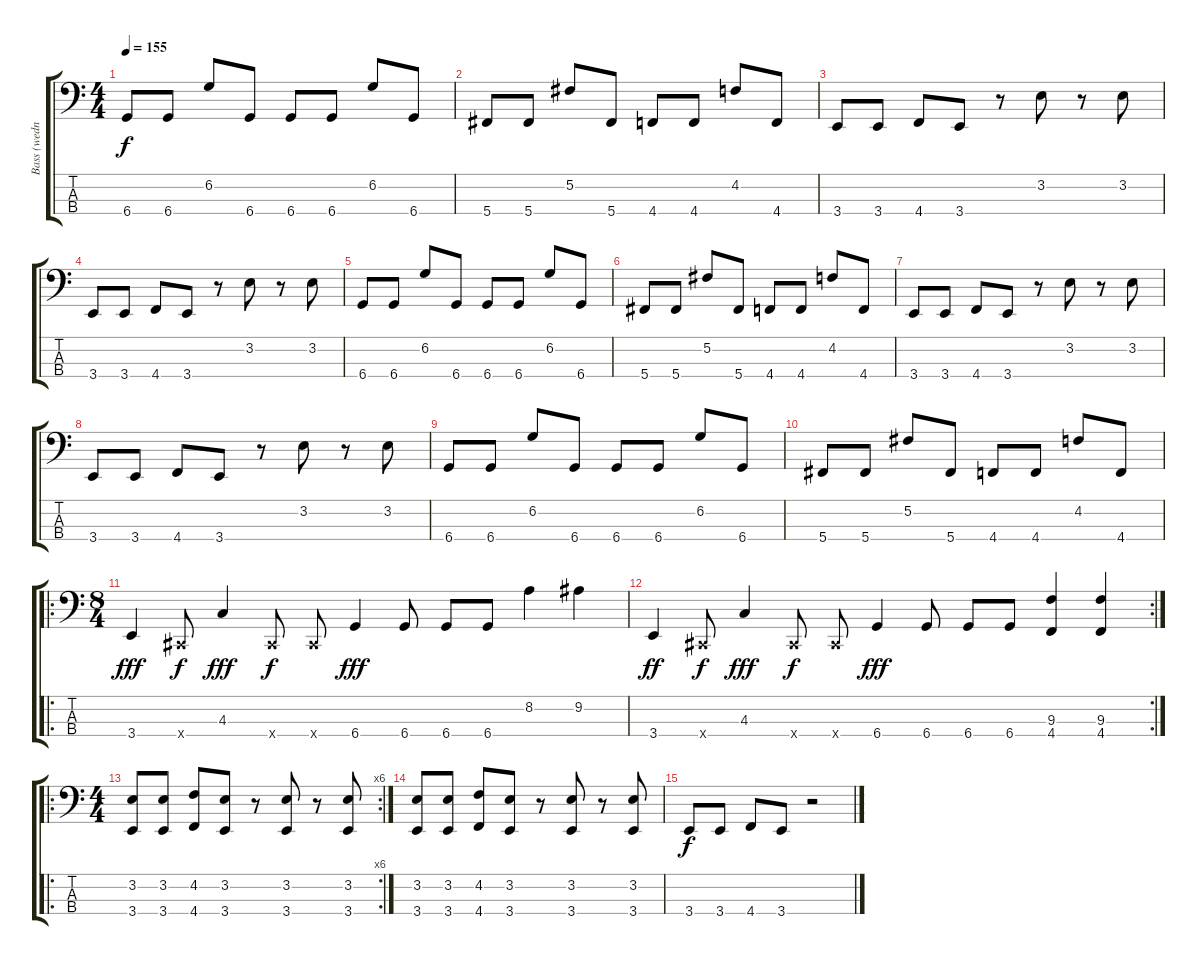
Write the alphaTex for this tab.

\track ("Bass (wednesday 13 on album)" "Bass (wedn") {instrument electricbassfinger}
\staff {score tabs}
\tuning (Gb2 Db2 Ab1 Db1) {hide}
\ts (4 4)
\tempo 155
\clef f4
\ks c
6.4.8{dy f} 6.4.8 6.2.8 6.4.8 6.4.8 6.4.8 6.2.8 6.4.8 |
5.4.8 5.4.8 5.2.8 5.4.8 4.4.8 4.4.8 4.2.8 4.4.8 |
3.4.8 3.4.8 4.4.8 3.4.8 r.8 3.2.8 r.8 3.2.8 |
3.4.8 3.4.8 4.4.8 3.4.8 r.8 3.2.8 r.8 3.2.8 |
6.4.8 6.4.8 6.2.8 6.4.8 6.4.8 6.4.8 6.2.8 6.4.8 |
5.4.8 5.4.8 5.2.8 5.4.8 4.4.8 4.4.8 4.2.8 4.4.8 |
3.4.8 3.4.8 4.4.8 3.4.8 r.8 3.2.8 r.8 3.2.8 |
3.4.8 3.4.8 4.4.8 3.4.8 r.8 3.2.8 r.8 3.2.8 |
6.4.8 6.4.8 6.2.8 6.4.8 6.4.8 6.4.8 6.2.8 6.4.8 |
5.4.8 5.4.8 5.2.8 5.4.8 4.4.8 4.4.8 4.2.8 4.4.8 |
\ro
\ts (8 4)
3.4.4{dy fff} 0.4{x}.8{dy f} 4.3.4{dy fff} 0.4{x}.8{dy f} 0.4{x}.8 6.4.4{dy fff} 6.4.8 6.4.8 6.4.8 8.2.4 9.2.4 |
\rc 2
3.4.4{dy ff} 0.4{x}.8{dy f} 4.3.4{dy fff} 0.4{x}.8{dy f} 0.4{x}.8 6.4.4{dy fff} 6.4.8 6.4.8 6.4.8 (9.3 4.4).4 (9.3 4.4).4 |
\ro
\rc 6
\ts (4 4)
(3.2 3.4).8 (3.2 3.4).8 (4.2 4.4).8 (3.2 3.4).8 r.8 (3.2 3.4).8 r.8 (3.2 3.4).8 |
(3.2 3.4).8 (3.2 3.4).8 (4.2 4.4).8 (3.2 3.4).8 r.8 (3.2 3.4).8 r.8 (3.2 3.4).8 |
3.4.8{dy f} 3.4.8 4.4.8 3.4.8 r.2
